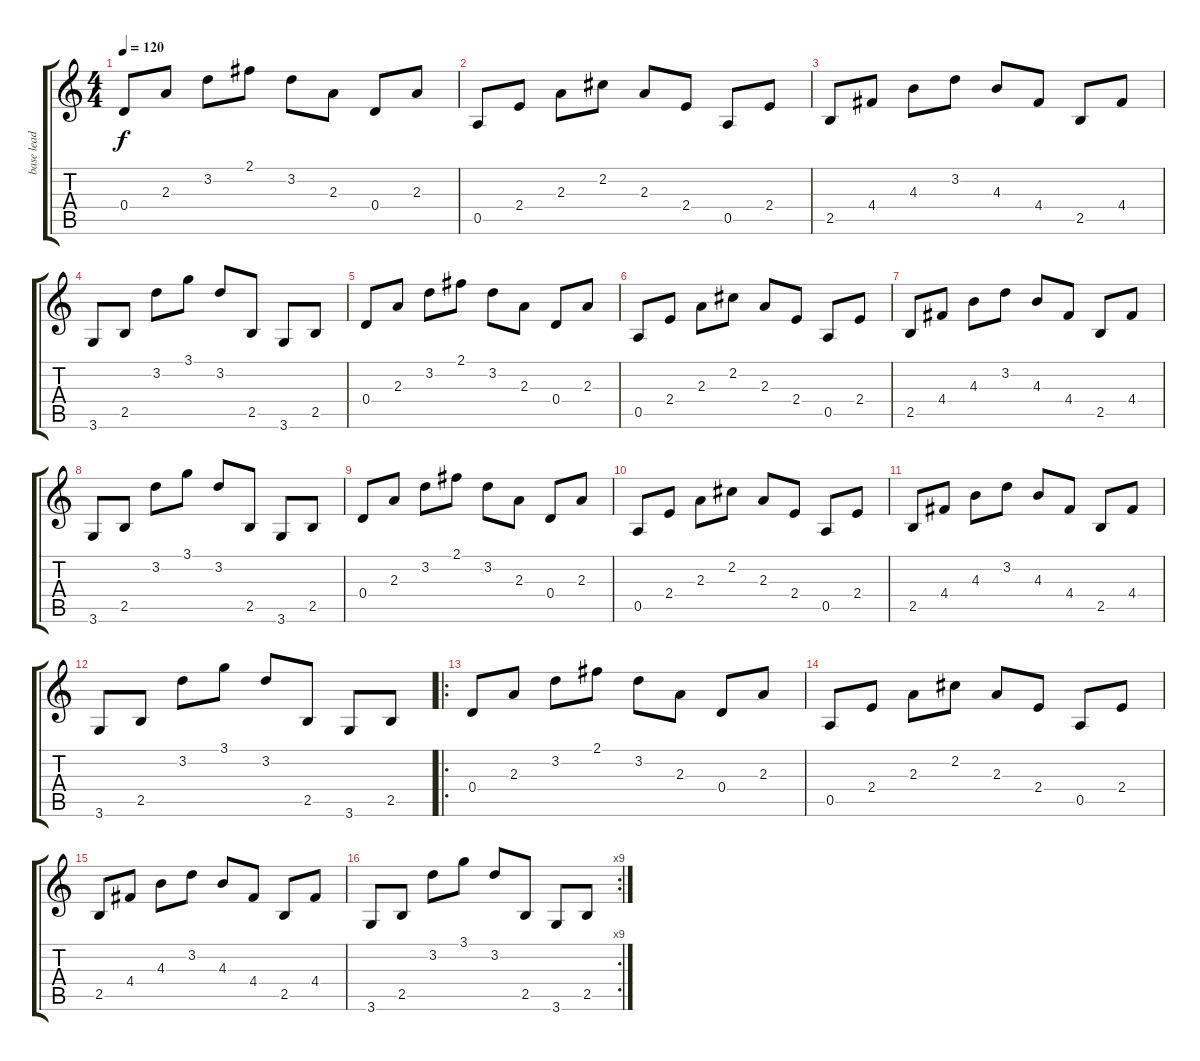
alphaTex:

\track ("base lead" "base lead") {instrument acousticguitarsteel}
\staff {score tabs}
\tuning (E4 B3 G3 D3 A2 E2) {hide}
\ts (4 4)
\tempo 120
\clef g2
\ks c
0.4.8{dy f} 2.3.8 3.2.8 2.1.8 3.2.8 2.3.8 0.4.8 2.3.8 |
0.5.8 2.4.8 2.3.8 2.2.8 2.3.8 2.4.8 0.5.8 2.4.8 |
2.5.8 4.4.8 4.3.8 3.2.8 4.3.8 4.4.8 2.5.8 4.4.8 |
3.6.8 2.5.8 3.2.8 3.1.8 3.2.8 2.5.8 3.6.8 2.5.8 |
0.4.8 2.3.8 3.2.8 2.1.8 3.2.8 2.3.8 0.4.8 2.3.8 |
0.5.8 2.4.8 2.3.8 2.2.8 2.3.8 2.4.8 0.5.8 2.4.8 |
2.5.8 4.4.8 4.3.8 3.2.8 4.3.8 4.4.8 2.5.8 4.4.8 |
3.6.8 2.5.8 3.2.8 3.1.8 3.2.8 2.5.8 3.6.8 2.5.8 |
0.4.8 2.3.8 3.2.8 2.1.8 3.2.8 2.3.8 0.4.8 2.3.8 |
0.5.8 2.4.8 2.3.8 2.2.8 2.3.8 2.4.8 0.5.8 2.4.8 |
2.5.8 4.4.8 4.3.8 3.2.8 4.3.8 4.4.8 2.5.8 4.4.8 |
3.6.8 2.5.8 3.2.8 3.1.8 3.2.8 2.5.8 3.6.8 2.5.8 |
\ro
0.4.8 2.3.8 3.2.8 2.1.8 3.2.8 2.3.8 0.4.8 2.3.8 |
0.5.8 2.4.8 2.3.8 2.2.8 2.3.8 2.4.8 0.5.8 2.4.8 |
2.5.8 4.4.8 4.3.8 3.2.8 4.3.8 4.4.8 2.5.8 4.4.8 |
\rc 9
3.6.8 2.5.8 3.2.8 3.1.8 3.2.8 2.5.8 3.6.8 2.5.8
